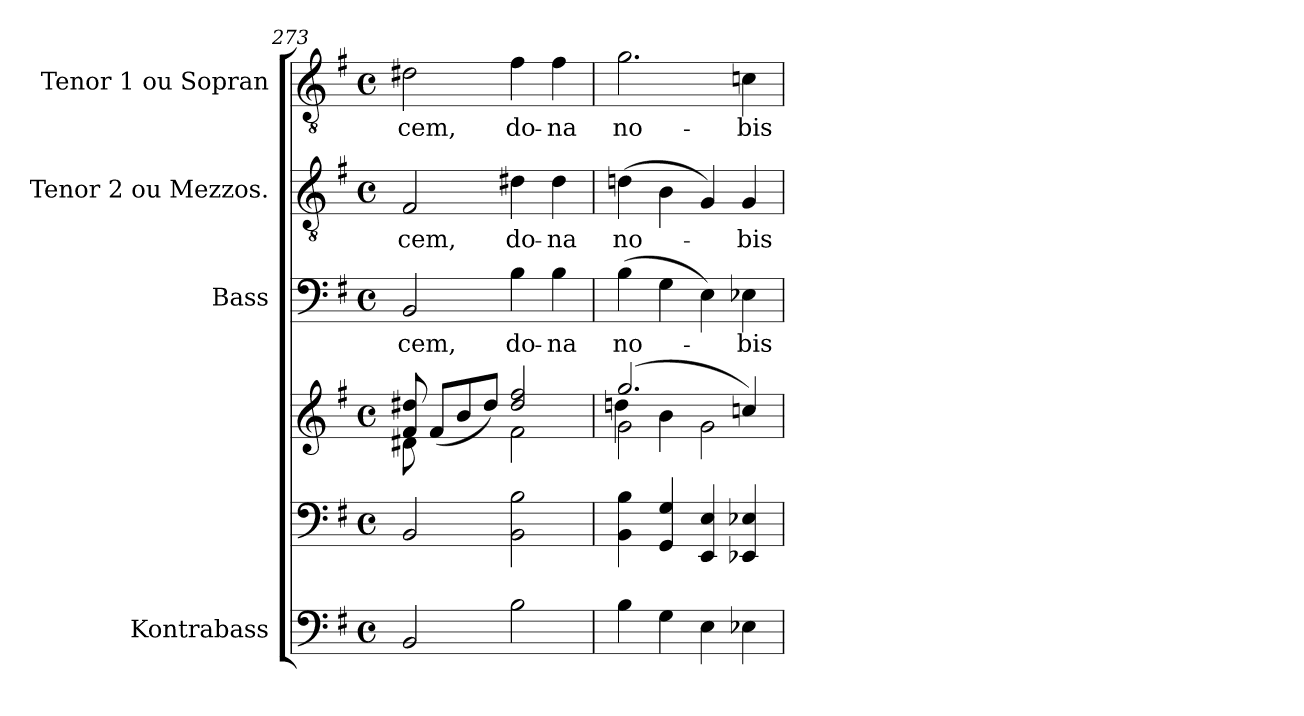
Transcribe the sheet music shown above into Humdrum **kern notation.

**kern	**kern	**kern	**kern	**text	**kern	**text	**kern	**text
*part5	*part4	*part4	*part3	*part3	*part2	*part2	*part1	*part1
*staff6	*staff5	*staff4	*staff3	*staff3	*staff2	*staff2	*staff1	*staff1
*I"Kontrabass	*	*	*I"Bass	*	*I"Tenor 2 ou Mezzos.	*	*I"Tenor 1 ou Sopran	*
*I'Kb.	*	*	*	*	*	*	*	*
*clefF4	*clefF4	*clefG2	*clefF4	*	*clefGv2	*	*clefGv2	*
*ITrd7c12	*	*	*	*	*	*	*	*
*k[f#]	*k[f#]	*k[f#]	*k[f#]	*	*k[f#]	*	*k[f#]	*
*G:	*G:	*G:	*G:	*	*G:	*	*G:	*
*M4/4	*M4/4	*M4/4	*M4/4	*	*M4/4	*	*M4/4	*
*met(c)	*met(c)	*met(c)	*met(c)	*	*met(c)	*	*met(c)	*
=273	=273	=273	=273	=273	=273	=273	=273	=273
*	*	*^	*	*	*	*	*	*
!	!	!	!	!	!LO:LY:b	!	!LO:LY:b	!	!LO:LY:b
2BBB/	2BB/	8f#/ 8dd#X/	8d#X\	2BB/	-cem,	2F#/	-cem,	2d#X\	-cem,
.	.	(<8f#/L	4.ryy	.	.	.	.	.	.
.	.	8b/	.	.	.	.	.	.	.
.	.	8dd#/J)	.	.	.	.	.	.	.
!	!	!	!	!	!LO:LY:b	!	!LO:LY:b	!	!LO:LY:b
2BB\	2BB\ 2B\	2dd#/ 2ff#/	2f#\	4B\	do-	4d#X\	do-	4f#\	do-
!	!	!	!	!	!LO:LY:b	!	!LO:LY:b	!	!LO:LY:b
.	.	.	.	4B\	-na	4d#\	-na	4f#\	-na
=274	=274	=274	=274	=274	=274	=274	=274	=274	=274
*	*	*	*^	*	*	*	*	*	*
!	!	!	!	!	!	!LO:LY:b	!	!LO:LY:b	!	!LO:LY:b
4BB\	4BB\ 4B\	(2.gg/	2g\	4ddn\	(>4B\	no-	(>4dn\	no-	2.g\	no-
4GG\	4GG/ 4G/	.	.	4b\	4G\	.	4B\	.	.	.
4EE\	4EE/ 4E/	.	2g\	2ryy	4E\)	.	4G/)	.	.	.
!	!	!	!	!	!	!LO:LY:b	!	!LO:LY:b	!	!LO:LY:b
4EE-X\	4EE-X/ 4E-X/	4ccn/)	.	.	4E-X\	-bis	4G/	-bis	4cn\	-bis
*	*	*v	*v	*v	*	*	*	*	*	*
=	=	=	=	=	=	=	=	=
*-	*-	*-	*-	*-	*-	*-	*-	*-
